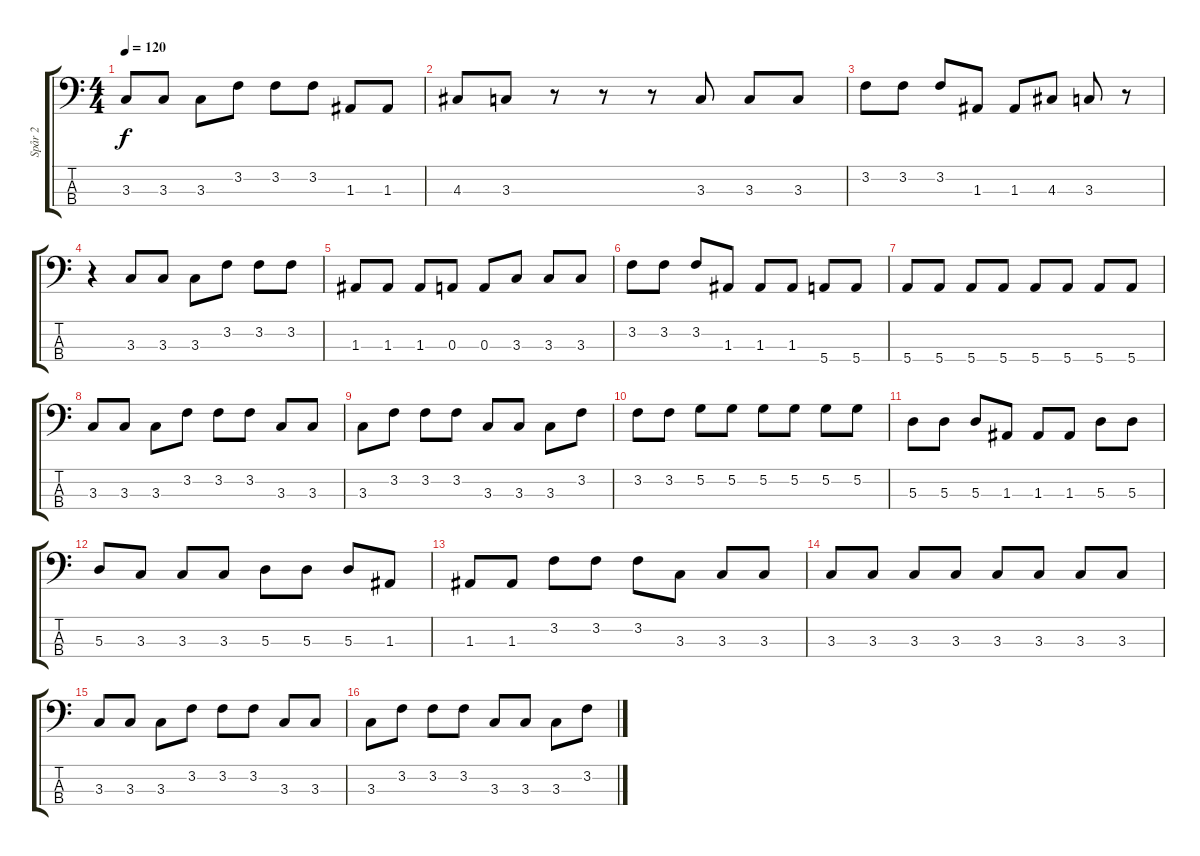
\track ("Spår 2" "Spår 2") {instrument electricbassfinger}
\staff {score tabs}
\tuning (G2 D2 A1 E1) {hide}
\ts (4 4)
\tempo 120
\clef f4
\ks c
3.3.8{dy f} 3.3.8 3.3.8 3.2.8 3.2.8 3.2.8 1.3.8 1.3.8 |
4.3.8 3.3.8 r.8 r.8 r.8 3.3.8 3.3.8 3.3.8 |
3.2.8 3.2.8 3.2.8 1.3.8 1.3.8 4.3.8 3.3.8 r.8 |
r.4 3.3.8 3.3.8 3.3.8 3.2.8 3.2.8 3.2.8 |
1.3.8 1.3.8 1.3.8 0.3.8 0.3.8 3.3.8 3.3.8 3.3.8 |
3.2.8 3.2.8 3.2.8 1.3.8 1.3.8 1.3.8 5.4.8 5.4.8 |
5.4.8 5.4.8 5.4.8 5.4.8 5.4.8 5.4.8 5.4.8 5.4.8 |
3.3.8 3.3.8 3.3.8 3.2.8 3.2.8 3.2.8 3.3.8 3.3.8 |
3.3.8 3.2.8 3.2.8 3.2.8 3.3.8 3.3.8 3.3.8 3.2.8 |
3.2.8 3.2.8 5.2.8 5.2.8 5.2.8 5.2.8 5.2.8 5.2.8 |
5.3.8 5.3.8 5.3.8 1.3.8 1.3.8 1.3.8 5.3.8 5.3.8 |
5.3.8 3.3.8 3.3.8 3.3.8 5.3.8 5.3.8 5.3.8 1.3.8 |
1.3.8 1.3.8 3.2.8 3.2.8 3.2.8 3.3.8 3.3.8 3.3.8 |
3.3.8 3.3.8 3.3.8 3.3.8 3.3.8 3.3.8 3.3.8 3.3.8 |
3.3.8 3.3.8 3.3.8 3.2.8 3.2.8 3.2.8 3.3.8 3.3.8 |
3.3.8 3.2.8 3.2.8 3.2.8 3.3.8 3.3.8 3.3.8 3.2.8
